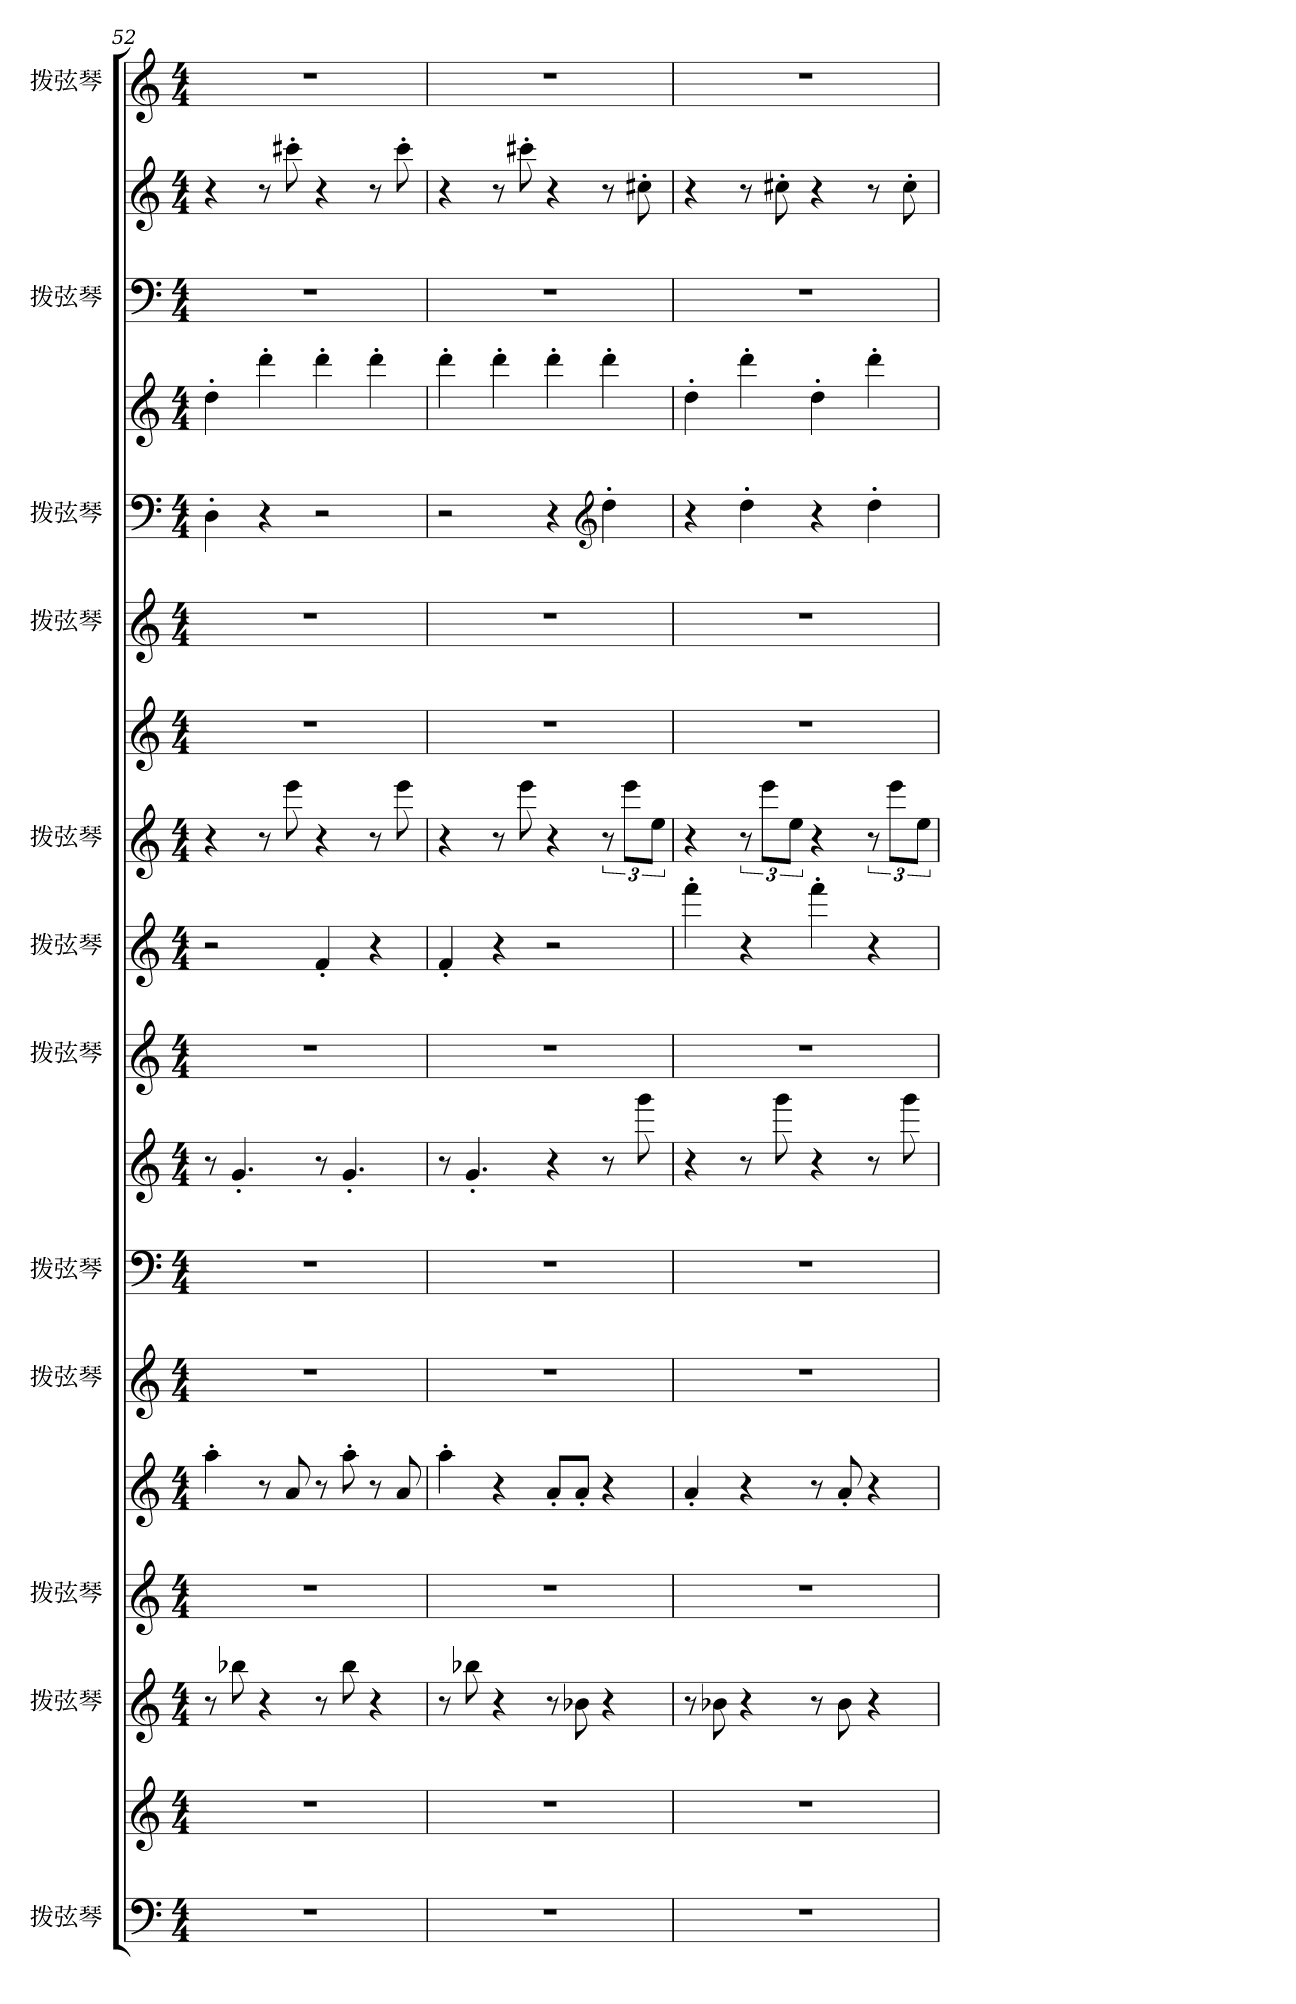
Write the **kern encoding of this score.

**kern	**kern	**kern	**kern	**kern	**kern	**kern	**kern	**kern	**kern	**kern	**kern	**kern	**kern	**kern	**kern	**kern	**kern
*part12	*part12	*part11	*part10	*part10	*part9	*part8	*part8	*part7	*part6	*part5	*part5	*part4	*part3	*part3	*part2	*part2	*part1
*staff18	*staff17	*staff16	*staff15	*staff14	*staff13	*staff12	*staff11	*staff10	*staff9	*staff8	*staff7	*staff6	*staff5	*staff4	*staff3	*staff2	*staff1
*I"拨弦琴	*	*I"拨弦琴	*I"拨弦琴	*	*I"拨弦琴	*I"拨弦琴	*	*I"拨弦琴	*I"拨弦琴	*I"拨弦琴	*	*I"拨弦琴	*I"拨弦琴	*	*I"拨弦琴	*	*I"拨弦琴
*clefF4	*clefG2	*clefG2	*clefG2	*clefG2	*clefG2	*clefF4	*clefG2	*clefG2	*clefG2	*clefG2	*clefG2	*clefG2	*clefF4	*clefG2	*clefF4	*clefG2	*clefG2
*k[]	*k[]	*k[]	*k[]	*k[]	*k[]	*k[]	*k[]	*k[]	*k[]	*k[]	*k[]	*k[]	*k[]	*k[]	*k[]	*k[]	*k[]
*M4/4	*M4/4	*M4/4	*M4/4	*M4/4	*M4/4	*M4/4	*M4/4	*M4/4	*M4/4	*M4/4	*M4/4	*M4/4	*M4/4	*M4/4	*M4/4	*M4/4	*M4/4
=52	=52	=52	=52	=52	=52	=52	=52	=52	=52	=52	=52	=52	=52	=52	=52	=52	=52
1r	1r	8r	1r	4aa'\	1r	1r	8r	1r	2r	4r	1r	1r	4D'\	4dd'\	1r	4r	1r
.	.	8bb-X\	.	.	.	.	4.g'/	.	.	.	.	.	.	.	.	.	.
.	.	4r	.	8r	.	.	.	.	.	8r	.	.	4r	4ddd'\	.	8r	.
.	.	.	.	8a/	.	.	.	.	.	8eee\	.	.	.	.	.	8ccc#X'\	.
.	.	8r	.	8r	.	.	8r	.	4f'/	4r	.	.	2r	4ddd'\	.	4r	.
.	.	8bb-\	.	8aa'\	.	.	4.g'/	.	.	.	.	.	.	.	.	.	.
.	.	4r	.	8r	.	.	.	.	4r	8r	.	.	.	4ddd'\	.	8r	.
.	.	.	.	8a/	.	.	.	.	.	8eee\	.	.	.	.	.	8ccc#'\	.
!!LO:PB:g=z
=53	=53	=53	=53	=53	=53	=53	=53	=53	=53	=53	=53	=53	=53	=53	=53	=53	=53
1r	1r	8r	1r	4aa'\	1r	1r	8r	1r	4f'/	4r	1r	1r	2r	4ddd'\	1r	4r	1r
.	.	8bb-X\	.	.	.	.	4.g'/	.	.	.	.	.	.	.	.	.	.
.	.	4r	.	4r	.	.	.	.	4r	8r	.	.	.	4ddd'\	.	8r	.
.	.	.	.	.	.	.	.	.	.	8eee\	.	.	.	.	.	8ccc#X'\	.
.	.	8r	.	8a'/L	.	.	4r	.	2r	4r	.	.	4r	4ddd'\	.	4r	.
.	.	8b-X\	.	8a'/J	.	.	.	.	.	.	.	.	.	.	.	.	.
*	*	*	*	*	*	*	*	*	*	*	*	*	*clefG2	*	*	*	*
.	.	4r	.	4r	.	.	8r	.	.	12r	.	.	4dd'\	4ddd'\	.	8r	.
.	.	.	.	.	.	.	.	.	.	12eee\L	.	.	.	.	.	.	.
.	.	.	.	.	.	.	8ggg\	.	.	.	.	.	.	.	.	8cc#X'\	.
.	.	.	.	.	.	.	.	.	.	12ee\J	.	.	.	.	.	.	.
=54	=54	=54	=54	=54	=54	=54	=54	=54	=54	=54	=54	=54	=54	=54	=54	=54	=54
1r	1r	8r	1r	4a'/	1r	1r	4r	1r	4fff'\	4r	1r	1r	4r	4dd'\	1r	4r	1r
.	.	8b-X\	.	.	.	.	.	.	.	.	.	.	.	.	.	.	.
.	.	4r	.	4r	.	.	8r	.	4r	12r	.	.	4dd'\	4ddd'\	.	8r	.
.	.	.	.	.	.	.	.	.	.	12eee\L	.	.	.	.	.	.	.
.	.	.	.	.	.	.	8ggg\	.	.	.	.	.	.	.	.	8cc#X'\	.
.	.	.	.	.	.	.	.	.	.	12ee\J	.	.	.	.	.	.	.
.	.	8r	.	8r	.	.	4r	.	4fff'\	4r	.	.	4r	4dd'\	.	4r	.
.	.	8b-\	.	8a'/	.	.	.	.	.	.	.	.	.	.	.	.	.
.	.	4r	.	4r	.	.	8r	.	4r	12r	.	.	4dd'\	4ddd'\	.	8r	.
.	.	.	.	.	.	.	.	.	.	12eee\L	.	.	.	.	.	.	.
.	.	.	.	.	.	.	8ggg\	.	.	.	.	.	.	.	.	8cc#'\	.
.	.	.	.	.	.	.	.	.	.	12ee\J	.	.	.	.	.	.	.
=	=	=	=	=	=	=	=	=	=	=	=	=	=	=	=	=	=
*-	*-	*-	*-	*-	*-	*-	*-	*-	*-	*-	*-	*-	*-	*-	*-	*-	*-
